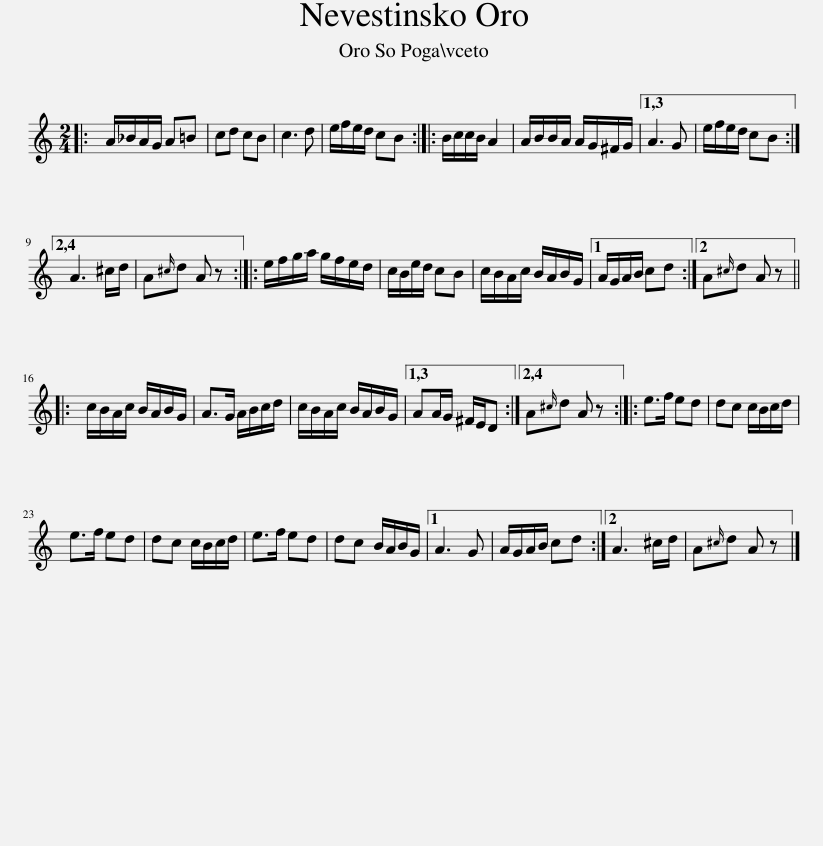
X:1
L:1/8
M:2/4
I:linebreak $
K:C
V:1 treble
V:1
|: A/_B/A/G/ A=B | cd cB | c3 d | e/f/e/d/ cB :: B/c/c/B/ A2 | %5
 A/B/B/A/ A/G/^F/G/ |1,3 A3 G | e/f/e/d/ cB :|2,4$ A3 ^c/d/ | A{^c}d A z :: %10
 e/f/g/a/ g/f/e/d/ | c/B/e/d/ cB | c/B/A/c/ B/A/B/G/ |1 A/G/A/B/ cd :|2 A{^c}d A z |:$ %15
 c/B/A/c/ B/A/B/G/ | A>G A/B/c/d/ | c/B/A/c/ B/A/B/G/ |1,3 AA/G/ ^F/E/D :|2,4 A{^c}d A z :: %20
 e>f ed | dc c/B/c/d/ |$ e>f ed | dc c/B/c/d/ | e>f ed | %25
 dc B/A/B/G/ |1 A3 G | A/G/A/B/ cd :|2 A3 ^c/d/ | A{^c}d A z |] %30
